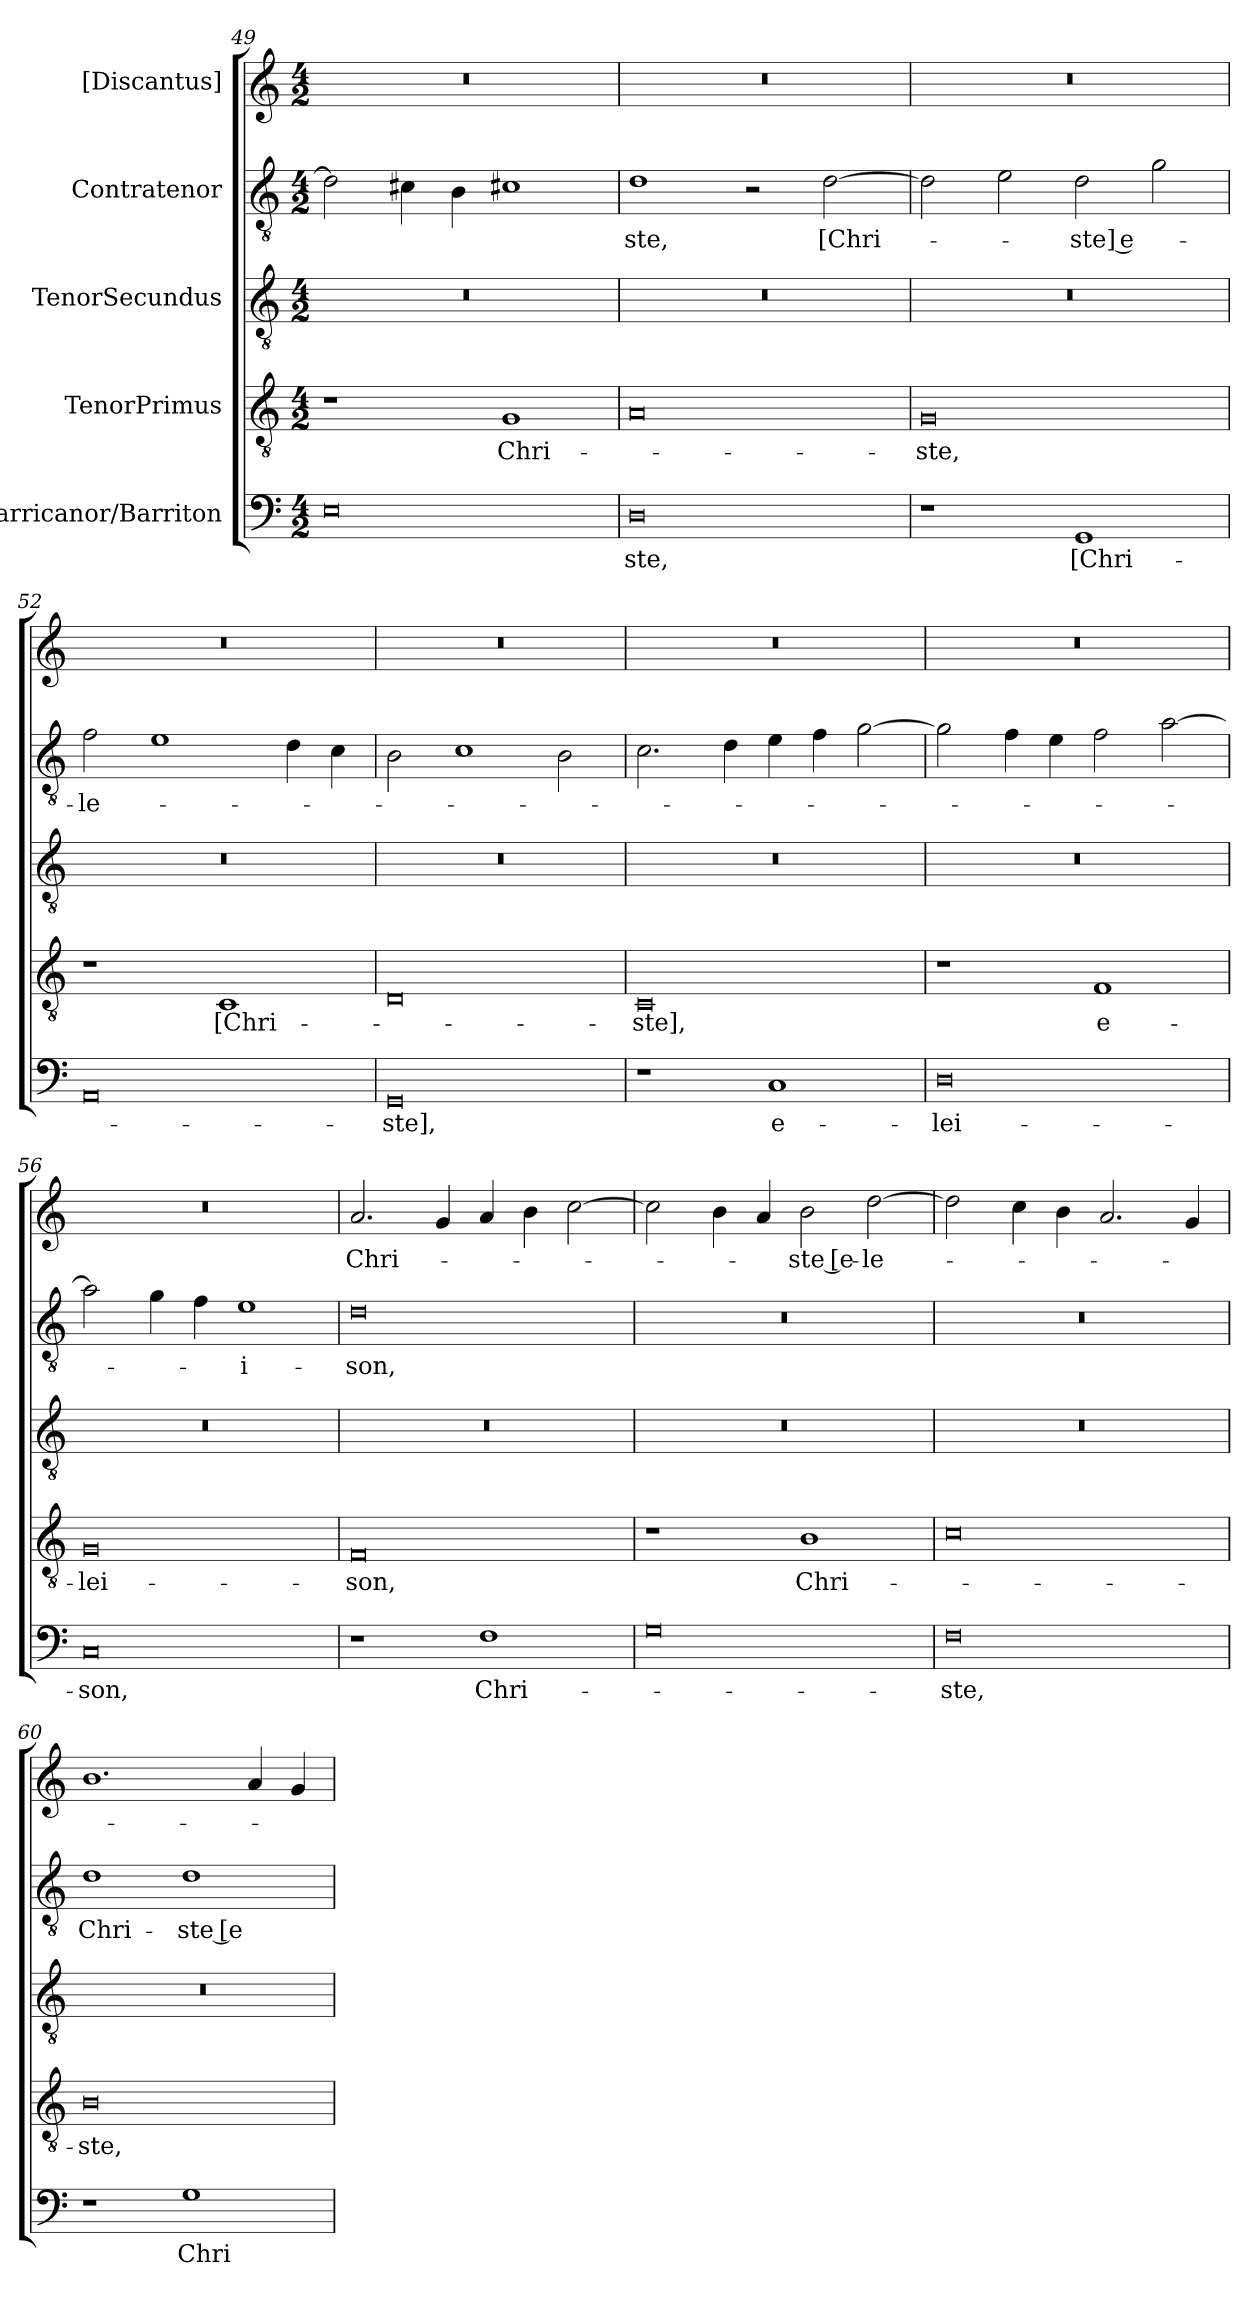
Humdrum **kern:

**kern	**text	**kern	**text	**kern	**kern	**text	**kern	**text
*part5	*part5	*part4	*part4	*part3	*part2	*part2	*part1	*part1
*staff5	*staff5	*staff4	*staff4	*staff3	*staff2	*staff2	*staff1	*staff1
*I"Barricanor/Barriton	*	*I"TenorPrimus	*	*I"TenorSecundus	*I"Contratenor	*	*I"[Discantus]	*
*clefF4	*	*clefGv2	*	*clefGv2	*clefGv2	*	*clefG2	*
*k[]	*	*k[]	*	*k[]	*k[]	*	*k[]	*
*M4/2	*	*M4/2	*	*M4/2	*M4/2	*	*M4/2	*
=49	=49	=49	=49	=49	=49	=49	=49	=49
0E\	.	1r	.	0r	2d\]	.	0r	.
.	.	.	.	.	4c#X\	.	.	.
.	.	.	.	.	4B\	.	.	.
.	.	1G/	Chri-	.	1c#X\	.	.	.
=50	=50	=50	=50	=50	=50	=50	=50	=50
0D\	-ste,	0A/	.	0r	1d\	-ste,	0r	.
.	.	.	.	.	2r	.	.	.
.	.	.	.	.	[2d\	[Chri-	.	.
=51	=51	=51	=51	=51	=51	=51	=51	=51
1r	.	0G/	-ste,	0r	2d\]	.	0r	.
.	.	.	.	.	2e\	.	.	.
1GG/	[Chri-	.	.	.	2d\	-ste] e-	.	.
.	.	.	.	.	2g\	.	.	.
=52	=52	=52	=52	=52	=52	=52	=52	=52
0AA/	.	1r	.	0r	2f\	-le-	0r	.
.	.	.	.	.	1e\	.	.	.
.	.	1C/	[Chri-	.	.	.	.	.
.	.	.	.	.	4d\	.	.	.
.	.	.	.	.	4c\	.	.	.
=53	=53	=53	=53	=53	=53	=53	=53	=53
0GG/	-ste],	0D/	.	0r	2B\	.	0r	.
.	.	.	.	.	1c\	.	.	.
.	.	.	.	.	2B\	.	.	.
=54	=54	=54	=54	=54	=54	=54	=54	=54
1r	.	0C/	-ste],	0r	2.c\	.	0r	.
.	.	.	.	.	4d\	.	.	.
1C/	e-	.	.	.	4e\	.	.	.
.	.	.	.	.	4f\	.	.	.
.	.	.	.	.	[2g\	.	.	.
=55	=55	=55	=55	=55	=55	=55	=55	=55
0D\	-lei-	1r	.	0r	2g\]	.	0r	.
.	.	.	.	.	4f\	.	.	.
.	.	.	.	.	4e\	.	.	.
.	.	1F/	e-	.	2f\	.	.	.
.	.	.	.	.	[2a\	.	.	.
=56	=56	=56	=56	=56	=56	=56	=56	=56
0C/	-son,	0G/	-lei-	0r	2a\]	.	0r	.
.	.	.	.	.	4g\	.	.	.
.	.	.	.	.	4f\	.	.	.
.	.	.	.	.	1e\	-i-	.	.
=57	=57	=57	=57	=57	=57	=57	=57	=57
1r	.	0F/	-son,	0r	0d\	-son,	2.a/	Chri-
.	.	.	.	.	.	.	4g/	.
1F\	Chri-	.	.	.	.	.	4a/	.
.	.	.	.	.	.	.	4b\	.
.	.	.	.	.	.	.	[2cc\	.
=58	=58	=58	=58	=58	=58	=58	=58	=58
0G\	.	1r	.	0r	0r	.	2cc\]	.
.	.	.	.	.	.	.	4b\	.
.	.	.	.	.	.	.	4a/	.
.	.	1B\	Chri-	.	.	.	2b\	-ste [e-
.	.	.	.	.	.	.	[2dd\	-le-
=59	=59	=59	=59	=59	=59	=59	=59	=59
0F\	-ste,	0c\	.	0r	0r	.	2dd\]	.
.	.	.	.	.	.	.	4cc\	.
.	.	.	.	.	.	.	4b\	.
.	.	.	.	.	.	.	2.a/	.
.	.	.	.	.	.	.	4g/	.
=60	=60	=60	=60	=60	=60	=60	=60	=60
1r	.	0B\	-ste,	0r	1d\	Chri-	1.b\	.
1G\	Chri-	.	.	.	1d\	-ste [e-	.	.
.	.	.	.	.	.	.	4a/	.
.	.	.	.	.	.	.	4g/	.
=	=	=	=	=	=	=	=	=
*-	*-	*-	*-	*-	*-	*-	*-	*-
